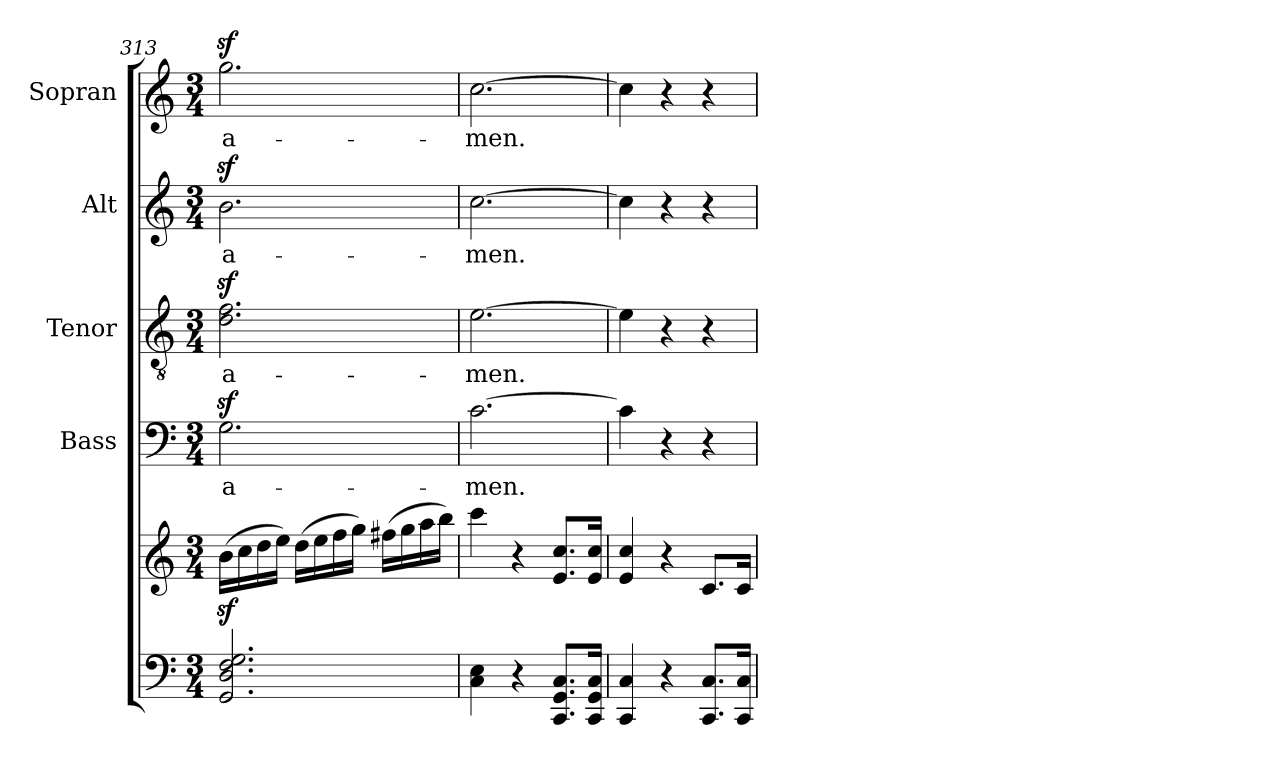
**kern	**kern	**kern	**text	**kern	**text	**kern	**text	**kern	**text
*part5	*part5	*part4	*part4	*part3	*part3	*part2	*part2	*part1	*part1
*staff6	*staff5	*staff4	*staff4	*staff3	*staff3	*staff2	*staff2	*staff1	*staff1
*	*	*I"Bass	*	*I"Tenor	*	*I"Alt	*	*I"Sopran	*
*	*	*I'B.	*	*I'T.	*	*I'A.	*	*I'S.	*
*clefF4	*clefG2	*clefF4	*	*clefGv2	*	*clefG2	*	*clefG2	*
*k[]	*k[]	*k[]	*	*k[]	*	*k[]	*	*k[]	*
*C:	*C:	*C:	*	*C:	*	*C:	*	*C:	*
*M3/4	*M3/4	*M3/4	*	*M3/4	*	*M3/4	*	*M3/4	*
=313	=313	=313	=313	=313	=313	=313	=313	=313	=313
!	!	!	!LO:LY:b	!	!LO:LY:b	!	!LO:LY:b	!	!LO:LY:b
2.GG/ 2.D/ 2.F/ 2.G/	(>16bz<\LL	2.Gz>\	a-	2.d\z> 2.f\z>	a-	2.bz>\	a-	2.ggz>\	a-
.	16cc\	.	.	.	.	.	.	.	.
.	16dd\	.	.	.	.	.	.	.	.
.	16ee\JJ)	.	.	.	.	.	.	.	.
.	(>16dd\LL	.	.	.	.	.	.	.	.
.	16ee\	.	.	.	.	.	.	.	.
.	16ff\	.	.	.	.	.	.	.	.
.	16gg\JJ)	.	.	.	.	.	.	.	.
.	(>16ff#X\LL	.	.	.	.	.	.	.	.
.	16gg\	.	.	.	.	.	.	.	.
.	16aa\	.	.	.	.	.	.	.	.
.	16bb\JJ)	.	.	.	.	.	.	.	.
=314	=314	=314	=314	=314	=314	=314	=314	=314	=314
!	!	!	!LO:LY:b	!	!LO:LY:b	!	!LO:LY:b	!	!LO:LY:b
4C\ 4E\	4ccc\	[2.c\	-men.	[2.e\	-men.	[2.cc\	-men.	[2.cc\	-men.
4r	4r	.	.	.	.	.	.	.	.
8.CC/ 8.GG/ 8.C/L	8.e/ 8.cc/L	.	.	.	.	.	.	.	.
16CC/ 16GG/ 16C/Jk	16e/ 16cc/Jk	.	.	.	.	.	.	.	.
=315	=315	=315	=315	=315	=315	=315	=315	=315	=315
4CC/ 4C/	4e/ 4cc/	4c\]	.	4e\]	.	4cc\]	.	4cc\]	.
4r	4r	4r	.	4r	.	4r	.	4r	.
8.CC/ 8.C/L	8.c/L	4r	.	4r	.	4r	.	4r	.
16CC/ 16C/Jk	16c/Jk	.	.	.	.	.	.	.	.
=	=	=	=	=	=	=	=	=	=
*-	*-	*-	*-	*-	*-	*-	*-	*-	*-
